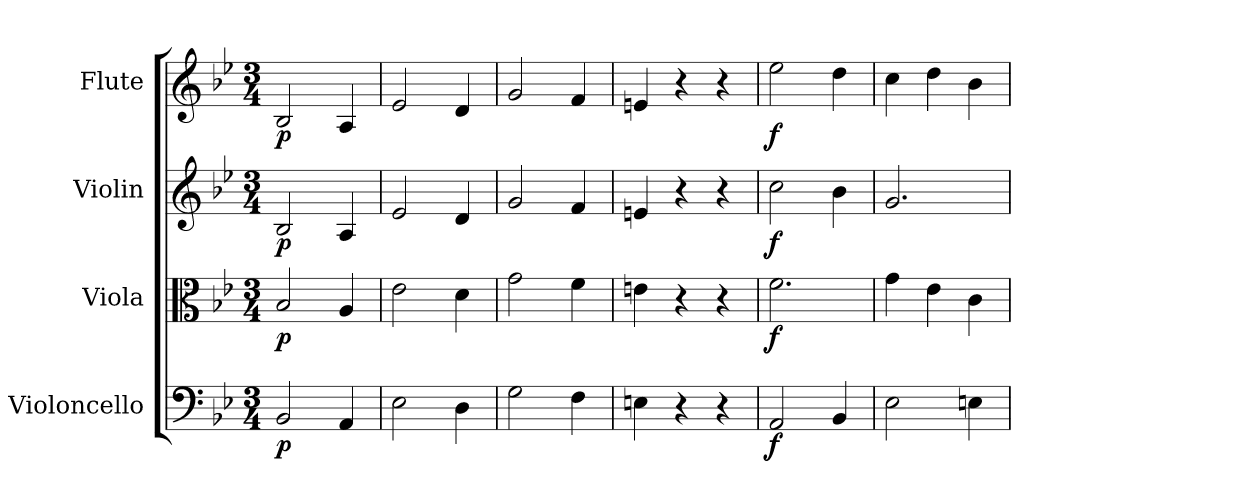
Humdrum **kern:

**kern	**dynam	**kern	**dynam	**kern	**dynam	**kern	**dynam
*part4	*part4	*part3	*part3	*part2	*part2	*part1	*part1
*staff4	*staff4	*staff3	*staff3	*staff2	*staff2	*staff1	*staff1
*I"Violoncello	*	*I"Viola	*	*I"Violin	*	*I"Flute	*
*I'Vc	*	*I'Vla	*	*I'Vln	*	*I'Fl	*
*clefF4	*	*clefC3	*	*clefG2	*	*clefG2	*
*k[b-e-]	*	*k[b-e-]	*	*k[b-e-]	*	*k[b-e-]	*
*B-:	*	*B-:	*	*B-:	*	*B-:	*
*M3/4	*	*M3/4	*	*M3/4	*	*M3/4	*
*MM240	*	*MM240	*	*MM240	*	*MM240	*
=	=	=	=	=	=	=	=
2BB-	p	2B-	p	2B-	p	2B-	p
4AA	.	4A	.	4A	.	4A	.
=2	=2	=2	=2	=2	=2	=2	=2
2E-	.	2e-	.	2e-	.	2e-	.
4D	.	4d	.	4d	.	4d	.
=3	=3	=3	=3	=3	=3	=3	=3
2G	.	2g	.	2g	.	2g	.
4F	.	4f	.	4f	.	4f	.
=4	=4	=4	=4	=4	=4	=4	=4
4En	.	4en	.	4en	.	4en	.
4r	.	4r	.	4r	.	4r	.
4r	.	4r	.	4r	.	4r	.
=5	=5	=5	=5	=5	=5	=5	=5
2AA	f	2.f	f	2cc	f	2ee-	f
4BB-	.	.	.	4b-	.	4dd	.
=6	=6	=6	=6	=6	=6	=6	=6
2E-	.	4g	.	2.g	.	4cc	.
.	.	4e-	.	.	.	4dd	.
4En	.	4c	.	.	.	4b-	.
=	=	=	=	=	=	=	=
*-	*-	*-	*-	*-	*-	*-	*-
